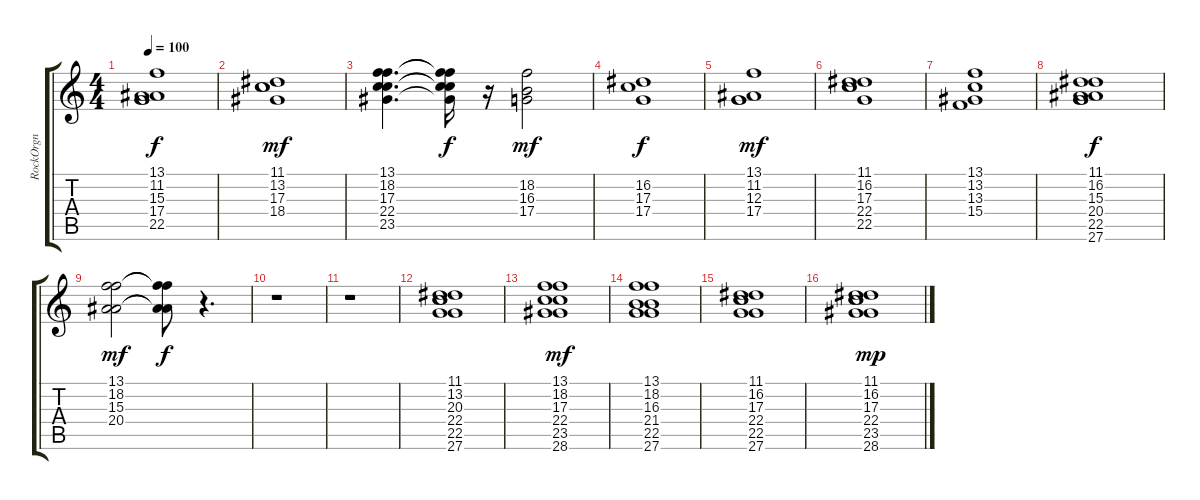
\track ("RockOrgn" "RockOrgn") {instrument rockorgan}
\staff {score tabs}
\tuning (E4 B3 G3 D3 A2 E2) {hide}
\ts (4 4)
\tempo 100
\clef g2
\ks c
(13.1 11.2 15.3 17.4 22.5).1{dy f} |
(11.1 13.2 17.3 18.4).1{dy mf} |
(13.1 18.2 17.3 22.4 23.5).4{d} (13.1{t} 18.2{t} 17.3{t} 22.4{t} 23.5{t}).16{dy f} r.16 (18.2 16.3 17.4).2{dy mf} |
(16.2 17.3 17.4).1{dy f} |
(13.1 11.2 12.3 17.4).1{dy mf} |
(11.1 16.2 17.3 22.4 22.5).1 |
(13.1 13.2 13.3 15.4).1 |
(11.1 16.2 15.3 20.4 22.5 27.6).1{dy f} |
(13.1 18.2 15.3 20.4).2{dy mf} (13.1{t} 18.2{t} 15.3{t} 20.4{t}).8{dy f} r.4{d} |
r.1 |
r.1 |
(11.1 13.2 20.3 22.4 22.5 27.6).1 |
(13.1 18.2 17.3 22.4 23.5 28.6).1{dy mf} |
(13.1 18.2 16.3 21.4 22.5 27.6).1 |
(11.1 16.2 17.3 22.4 22.5 27.6).1 |
(11.1 16.2 17.3 22.4 23.5 28.6).1{dy mp}
